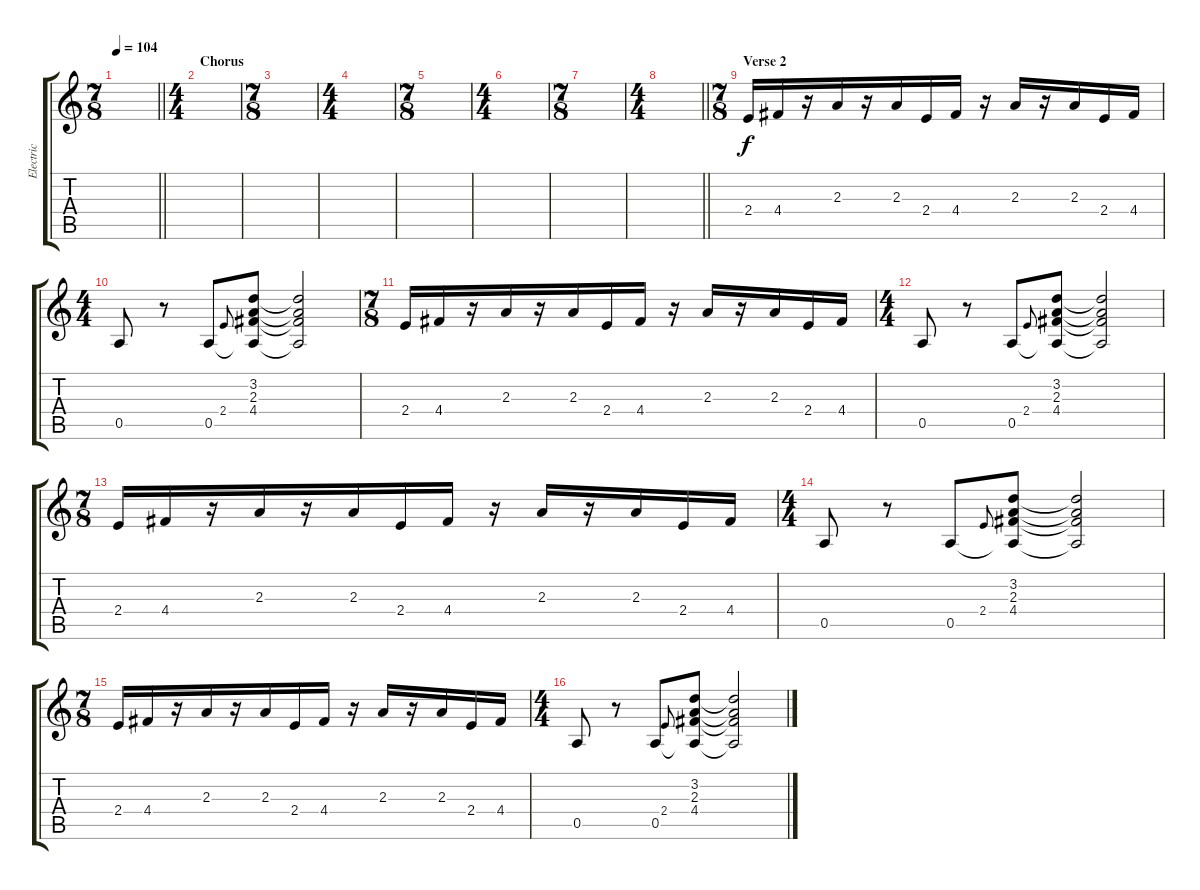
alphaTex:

\track ("Electric" "Electric") {instrument distortionguitar}
\staff {score tabs}
\tuning (E4 B3 G3 D3 A2 E2) {hide}
\ts (7 8)
\tempo 104
\clef g2
\barLineRight lightlight
\ks c
|
\ts (4 4)
\section ("" "Chorus")
|
\ts (7 8)
|
\ts (4 4)
|
\ts (7 8)
|
\ts (4 4)
|
\ts (7 8)
|
\ts (4 4)
\barLineRight lightlight
|
\ts (7 8)
\section ("" "Verse 2")
2.4.16 4.4.16 r.16 2.3.16 r.16 2.3.16 2.4.16 4.4.16 r.16 2.3.16 r.16 2.3.16 2.4.16 4.4.16 |
\ts (4 4)
0.5.8 r.8 0.5.8 2.4.8{gr onbeat} (3.2 2.3 4.4 0.5{t}).8 (3.2{t} 2.3{t} 4.4{t} 0.5{t}).2 |
\ts (7 8)
2.4.16 4.4.16 r.16 2.3.16 r.16 2.3.16 2.4.16 4.4.16 r.16 2.3.16 r.16 2.3.16 2.4.16 4.4.16 |
\ts (4 4)
0.5.8 r.8 0.5.8 2.4.8{gr onbeat} (3.2 2.3 4.4 0.5{t}).8 (3.2{t} 2.3{t} 4.4{t} 0.5{t}).2 |
\ts (7 8)
2.4.16 4.4.16 r.16 2.3.16 r.16 2.3.16 2.4.16 4.4.16 r.16 2.3.16 r.16 2.3.16 2.4.16 4.4.16 |
\ts (4 4)
0.5.8 r.8 0.5.8 2.4.8{gr onbeat} (3.2 2.3 4.4 0.5{t}).8 (3.2{t} 2.3{t} 4.4{t} 0.5{t}).2 |
\ts (7 8)
2.4.16 4.4.16 r.16 2.3.16 r.16 2.3.16 2.4.16 4.4.16 r.16 2.3.16 r.16 2.3.16 2.4.16 4.4.16 |
\ts (4 4)
0.5.8 r.8 0.5.8 2.4.8{gr onbeat} (3.2 2.3 4.4 0.5{t}).8 (3.2{t} 2.3{t} 4.4{t} 0.5{t}).2
